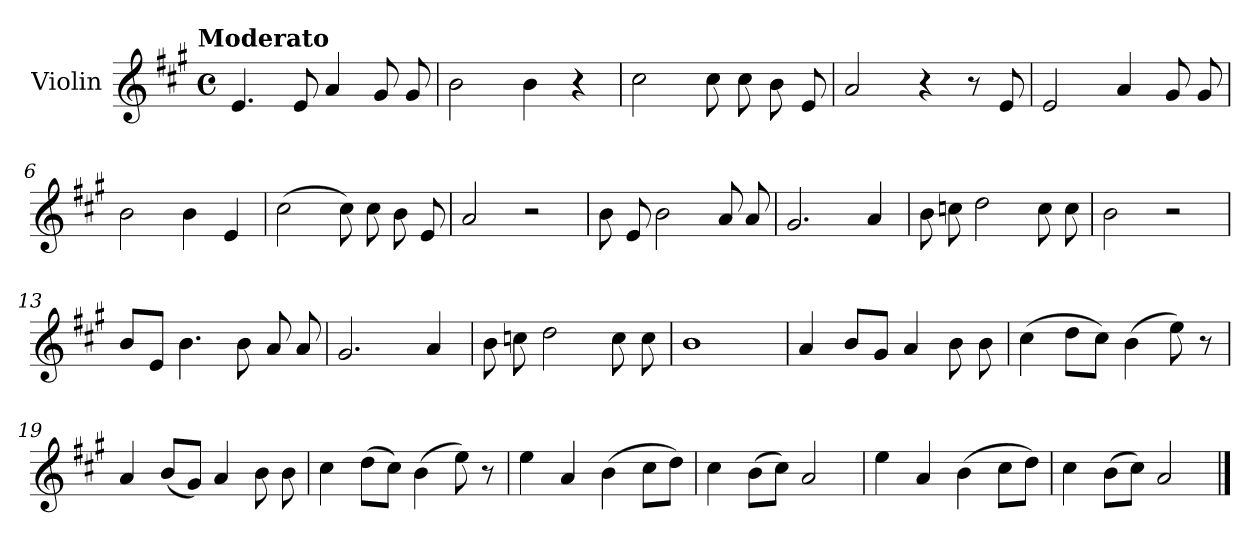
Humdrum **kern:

**kern
*part1
*staff1
*I"Violin
*I'Vln.
*clefG2
*k[f#c#g#]
!!LO:TX:omd:t=Moderato
*M4/4
*met(c)
*MM114
=1
4.e/
8e/
4a/
8g#/
8g#/
=2
2b\
4b\
4r
=3
2cc#\
8cc#\
8cc#\
8b\
8e/
=4
2a/
4r
8r
8e/
=5
2e/
4a/
8g#/
8g#/
=6
2b\
4b\
4e/
!!LO:LB:g=z
=7
(>2cc#\
8cc#\)
8cc#\
8b\
8e/
=8
2a/
2r
=9
8b\
8e/
2b\
8a/
8a/
=10
2.g#/
4a/
=11
8b\
8ccn\
2dd\
8cc\
8cc\
=12
2b\
2r
!!LO:LB:g=z
=13
8b/L
8e/J
4.b\
8b\
8a/
8a/
=14
2.g#/
4a/
=15
8b\
8ccn\
2dd\
8cc\
8cc\
=16
1b
=17
4a/
8b/L
8g#/J
4a/
8b\
8b\
=18
(>4cc#\
8dd\L
8cc#\J)
(>4b\
8ee\)
8r
!!LO:LB:g=z
=19
4a/
(<8b/L
8g#/J)
4a/
8b\
8b\
=20
4cc#\
(>8dd\L
8cc#\J)
(>4b\
8ee\)
8r
=21
4ee\
4a/
(>4b\
8cc#\L
8dd\J)
=22
4cc#\
(>8b\L
8cc#\J)
2a/
=23
4ee\
4a/
(>4b\
8cc#\L
8dd\J)
=24
4cc#\
(>8b\L
8cc#\J)
2a/
==
*-
